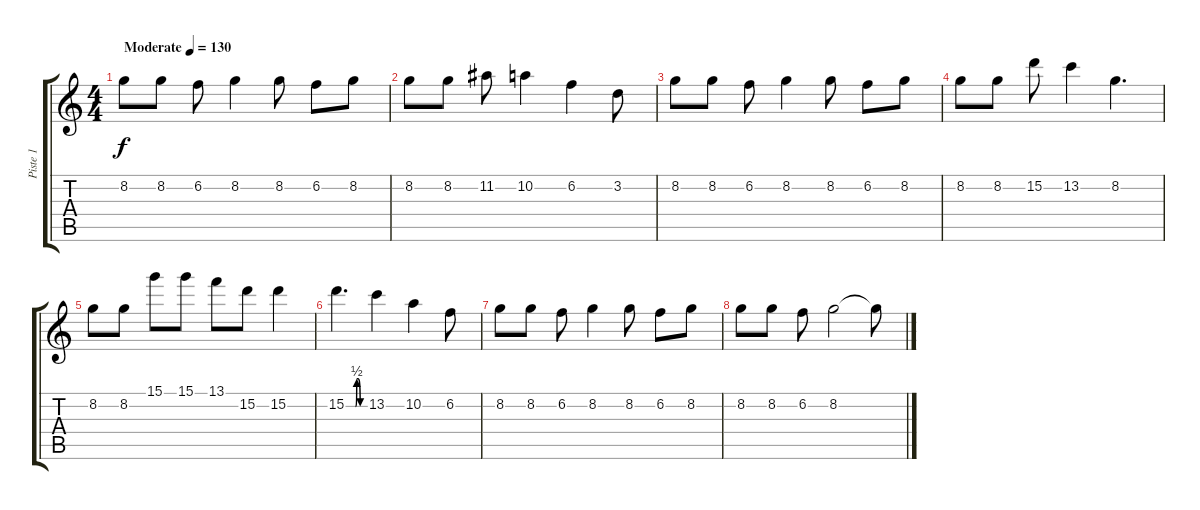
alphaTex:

\track ("Piste 1" "Piste 1") {instrument distortionguitar}
\staff {score tabs}
\tuning (E4 B3 G3 D3 A2 E2) {hide}
\ts (4 4)
\tempo (130 "Moderate")
\clef g2
\ks c
8.2.8{dy f instrument distortionguitar} 8.2.8 6.2.8 8.2.4 8.2.8 6.2.8 8.2.8 |
8.2.8 8.2.8 11.2.8 10.2.4 6.2.4 3.2.8 |
8.2.8 8.2.8 6.2.8 8.2.4 8.2.8 6.2.8 8.2.8 |
8.2.8 8.2.8 15.2.8 13.2.4 8.2.4{d} |
8.2.8 8.2.8 15.1.8 15.1.8 13.1.8 15.2.8 15.2.4 |
15.2{be (custom 0 0 30 0 34 2 38 2 45 0 60 0)}.4{d} 13.2.4 10.2.4 6.2.8 |
8.2.8 8.2.8 6.2.8 8.2.4 8.2.8 6.2.8 8.2.8 |
8.2.8 8.2.8 6.2.8 8.2.2 8.2{t}.8
